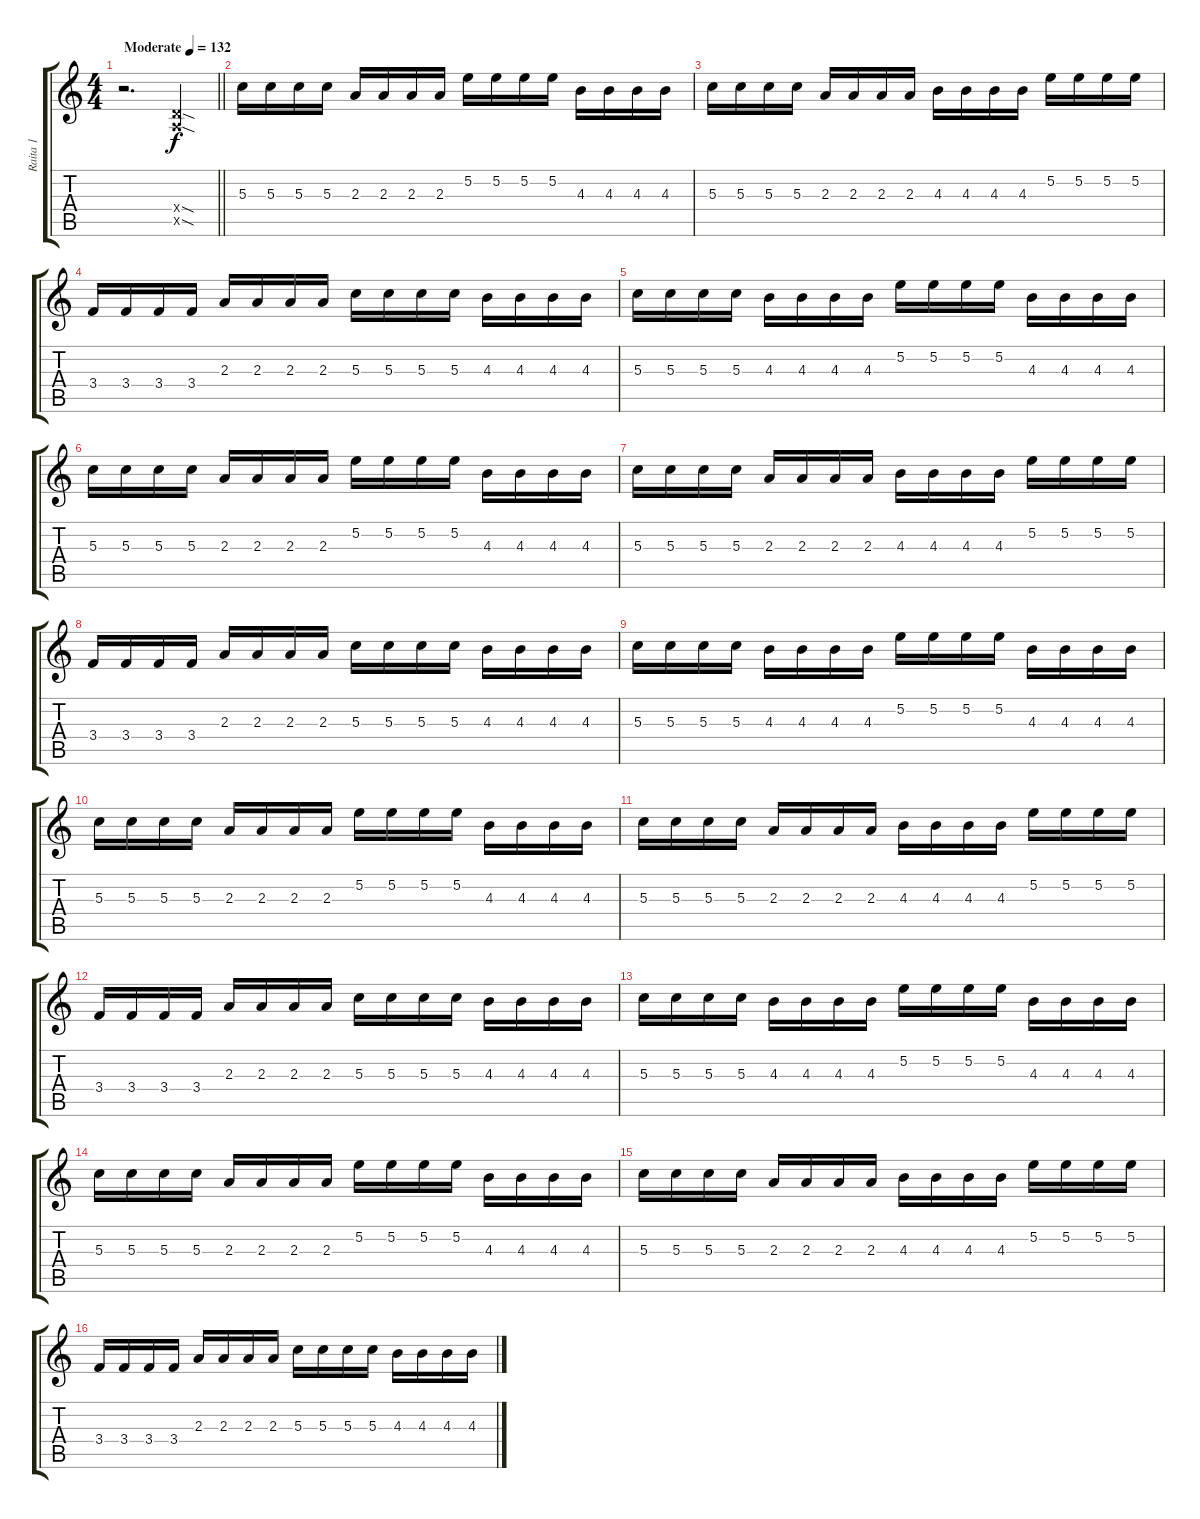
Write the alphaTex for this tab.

\track ("Raita 1" "Raita 1") {instrument overdrivenguitar}
\staff {score tabs}
\tuning (E4 B3 G3 D3 A2 E2) {hide}
\ts (4 4)
\section ("" "")
\tempo (132 "Moderate")
\clef g2
\barLineRight lightlight
\ks c
r.2{d dy f instrument overdrivenguitar} (0.4{sod x} 0.5{sod x}).4 |
\section ("" "")
5.3.16 5.3.16 5.3.16 5.3.16 2.3.16 2.3.16 2.3.16 2.3.16 5.2.16 5.2.16 5.2.16 5.2.16 4.3.16 4.3.16 4.3.16 4.3.16 |
5.3.16 5.3.16 5.3.16 5.3.16 2.3.16 2.3.16 2.3.16 2.3.16 4.3.16 4.3.16 4.3.16 4.3.16 5.2.16 5.2.16 5.2.16 5.2.16 |
3.4.16 3.4.16 3.4.16 3.4.16 2.3.16 2.3.16 2.3.16 2.3.16 5.3.16 5.3.16 5.3.16 5.3.16 4.3.16 4.3.16 4.3.16 4.3.16 |
5.3.16 5.3.16 5.3.16 5.3.16 4.3.16 4.3.16 4.3.16 4.3.16 5.2.16 5.2.16 5.2.16 5.2.16 4.3.16 4.3.16 4.3.16 4.3.16 |
5.3.16 5.3.16 5.3.16 5.3.16 2.3.16 2.3.16 2.3.16 2.3.16 5.2.16 5.2.16 5.2.16 5.2.16 4.3.16 4.3.16 4.3.16 4.3.16 |
5.3.16 5.3.16 5.3.16 5.3.16 2.3.16 2.3.16 2.3.16 2.3.16 4.3.16 4.3.16 4.3.16 4.3.16 5.2.16 5.2.16 5.2.16 5.2.16 |
3.4.16 3.4.16 3.4.16 3.4.16 2.3.16 2.3.16 2.3.16 2.3.16 5.3.16 5.3.16 5.3.16 5.3.16 4.3.16 4.3.16 4.3.16 4.3.16 |
5.3.16 5.3.16 5.3.16 5.3.16 4.3.16 4.3.16 4.3.16 4.3.16 5.2.16 5.2.16 5.2.16 5.2.16 4.3.16 4.3.16 4.3.16 4.3.16 |
5.3.16 5.3.16 5.3.16 5.3.16 2.3.16 2.3.16 2.3.16 2.3.16 5.2.16 5.2.16 5.2.16 5.2.16 4.3.16 4.3.16 4.3.16 4.3.16 |
5.3.16 5.3.16 5.3.16 5.3.16 2.3.16 2.3.16 2.3.16 2.3.16 4.3.16 4.3.16 4.3.16 4.3.16 5.2.16 5.2.16 5.2.16 5.2.16 |
3.4.16 3.4.16 3.4.16 3.4.16 2.3.16 2.3.16 2.3.16 2.3.16 5.3.16 5.3.16 5.3.16 5.3.16 4.3.16 4.3.16 4.3.16 4.3.16 |
5.3.16 5.3.16 5.3.16 5.3.16 4.3.16 4.3.16 4.3.16 4.3.16 5.2.16 5.2.16 5.2.16 5.2.16 4.3.16 4.3.16 4.3.16 4.3.16 |
5.3.16 5.3.16 5.3.16 5.3.16 2.3.16 2.3.16 2.3.16 2.3.16 5.2.16 5.2.16 5.2.16 5.2.16 4.3.16 4.3.16 4.3.16 4.3.16 |
5.3.16 5.3.16 5.3.16 5.3.16 2.3.16 2.3.16 2.3.16 2.3.16 4.3.16 4.3.16 4.3.16 4.3.16 5.2.16 5.2.16 5.2.16 5.2.16 |
3.4.16 3.4.16 3.4.16 3.4.16 2.3.16 2.3.16 2.3.16 2.3.16 5.3.16 5.3.16 5.3.16 5.3.16 4.3.16 4.3.16 4.3.16 4.3.16
